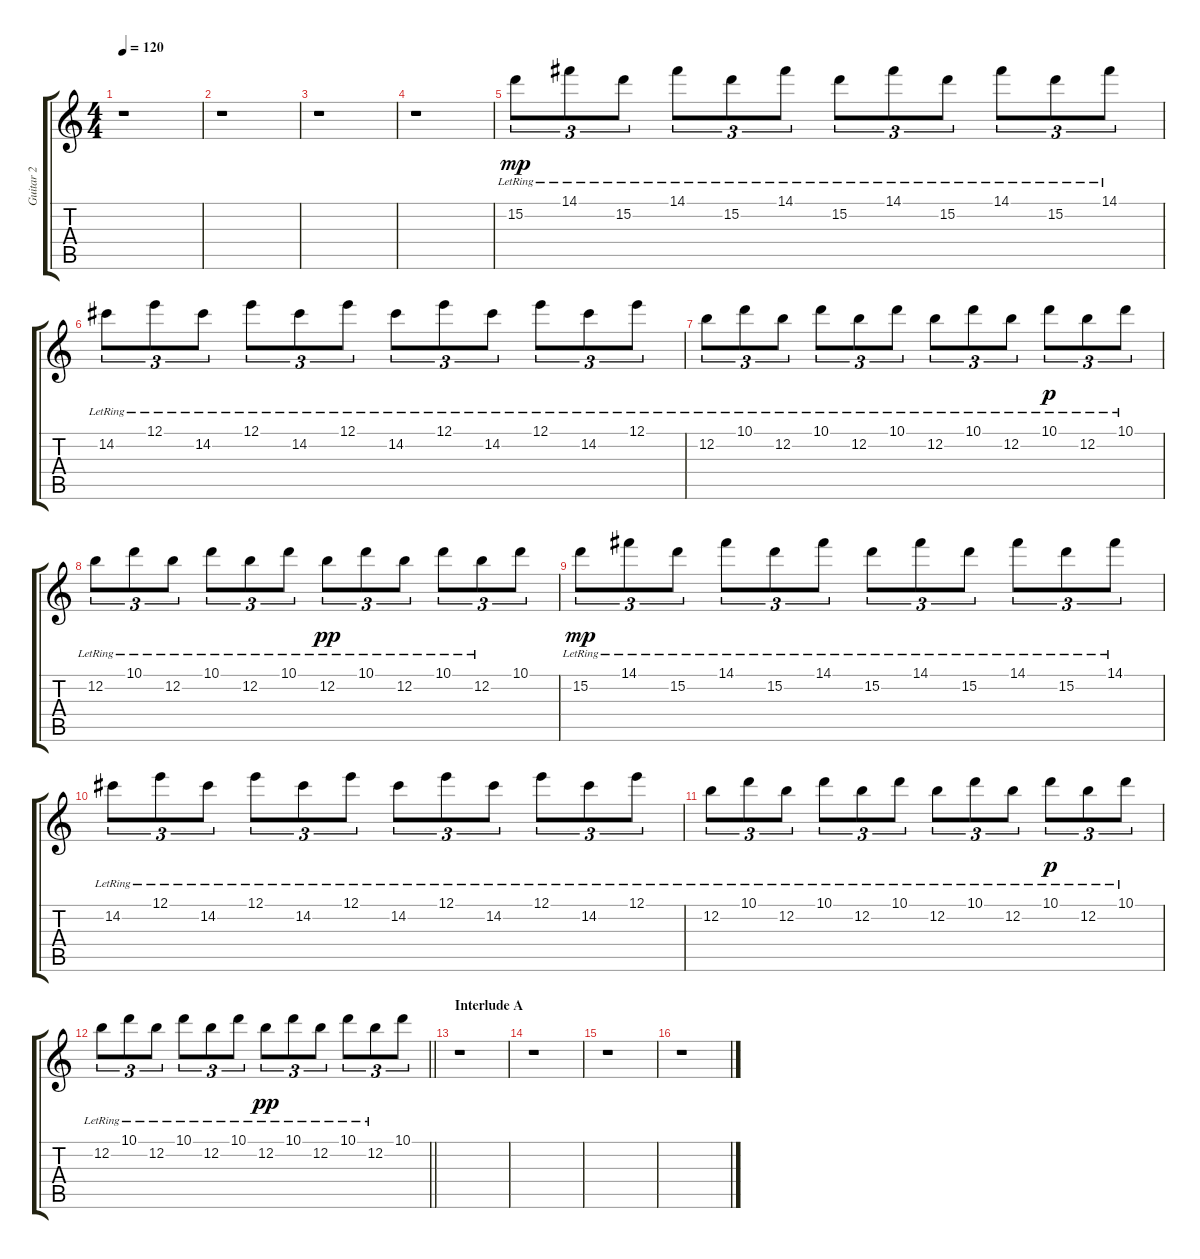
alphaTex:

\track ("Guitar 2" "Guitar 2") {instrument overdrivenguitar}
\staff {score tabs}
\tuning (E4 B3 G3 D3 A2 E2) {hide}
\ts (4 4)
\tempo 120
\clef g2
\ks c
r.1{dy f} |
r.1 |
r.1 |
r.1 |
15.2{lr}.8{tu (3 2) dy mp volume 9 instrument electricguitarjazz} 14.1{lr}.8{tu (3 2)} 15.2{lr}.8{tu (3 2)} 14.1{lr}.8{tu (3 2)} 15.2{lr}.8{tu (3 2)} 14.1{lr}.8{tu (3 2)} 15.2{lr}.8{tu (3 2)} 14.1{lr}.8{tu (3 2)} 15.2{lr}.8{tu (3 2)} 14.1{lr}.8{tu (3 2)} 15.2{lr}.8{tu (3 2)} 14.1{lr}.8{tu (3 2)} |
14.2{lr}.8{tu (3 2)} 12.1{lr}.8{tu (3 2)} 14.2{lr}.8{tu (3 2)} 12.1{lr}.8{tu (3 2)} 14.2{lr}.8{tu (3 2)} 12.1{lr}.8{tu (3 2)} 14.2{lr}.8{tu (3 2)} 12.1{lr}.8{tu (3 2)} 14.2{lr}.8{tu (3 2)} 12.1{lr}.8{tu (3 2)} 14.2{lr}.8{tu (3 2)} 12.1{lr}.8{tu (3 2)} |
12.2{lr}.8{tu (3 2)} 10.1{lr}.8{tu (3 2)} 12.2{lr}.8{tu (3 2)} 10.1{lr}.8{tu (3 2)} 12.2{lr}.8{tu (3 2)} 10.1{lr}.8{tu (3 2)} 12.2{lr}.8{tu (3 2)} 10.1{lr}.8{tu (3 2)} 12.2{lr}.8{tu (3 2)} 10.1{lr}.8{tu (3 2) dy p} 12.2{lr}.8{tu (3 2)} 10.1{lr}.8{tu (3 2)} |
12.2{lr}.8{tu (3 2)} 10.1{lr}.8{tu (3 2)} 12.2{lr}.8{tu (3 2)} 10.1{lr}.8{tu (3 2)} 12.2{lr}.8{tu (3 2)} 10.1{lr}.8{tu (3 2)} 12.2{lr}.8{tu (3 2) dy pp} 10.1{lr}.8{tu (3 2)} 12.2{lr}.8{tu (3 2)} 10.1{lr}.8{tu (3 2)} 12.2{lr}.8{tu (3 2)} 10.1.8{tu (3 2)} |
15.2{lr}.8{tu (3 2) dy mp} 14.1{lr}.8{tu (3 2)} 15.2{lr}.8{tu (3 2)} 14.1{lr}.8{tu (3 2)} 15.2{lr}.8{tu (3 2)} 14.1{lr}.8{tu (3 2)} 15.2{lr}.8{tu (3 2)} 14.1{lr}.8{tu (3 2)} 15.2{lr}.8{tu (3 2)} 14.1{lr}.8{tu (3 2)} 15.2{lr}.8{tu (3 2)} 14.1{lr}.8{tu (3 2)} |
14.2{lr}.8{tu (3 2)} 12.1{lr}.8{tu (3 2)} 14.2{lr}.8{tu (3 2)} 12.1{lr}.8{tu (3 2)} 14.2{lr}.8{tu (3 2)} 12.1{lr}.8{tu (3 2)} 14.2{lr}.8{tu (3 2)} 12.1{lr}.8{tu (3 2)} 14.2{lr}.8{tu (3 2)} 12.1{lr}.8{tu (3 2)} 14.2{lr}.8{tu (3 2)} 12.1{lr}.8{tu (3 2)} |
12.2{lr}.8{tu (3 2)} 10.1{lr}.8{tu (3 2)} 12.2{lr}.8{tu (3 2)} 10.1{lr}.8{tu (3 2)} 12.2{lr}.8{tu (3 2)} 10.1{lr}.8{tu (3 2)} 12.2{lr}.8{tu (3 2)} 10.1{lr}.8{tu (3 2)} 12.2{lr}.8{tu (3 2)} 10.1{lr}.8{tu (3 2) dy p} 12.2{lr}.8{tu (3 2)} 10.1{lr}.8{tu (3 2)} |
\barLineRight lightlight
12.2{lr}.8{tu (3 2)} 10.1{lr}.8{tu (3 2)} 12.2{lr}.8{tu (3 2)} 10.1{lr}.8{tu (3 2)} 12.2{lr}.8{tu (3 2)} 10.1{lr}.8{tu (3 2)} 12.2{lr}.8{tu (3 2) dy pp} 10.1{lr}.8{tu (3 2)} 12.2{lr}.8{tu (3 2)} 10.1{lr}.8{tu (3 2)} 12.2{lr}.8{tu (3 2)} 10.1.8{tu (3 2)} |
\section ("" "Interlude A")
r.1 |
r.1 |
r.1 |
r.1
